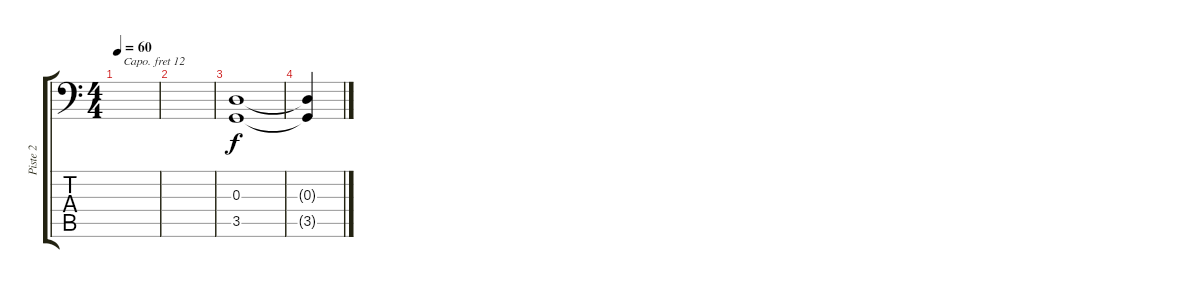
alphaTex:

\track ("Piste 2" "Piste 2") {instrument synthstrings1}
\staff {score tabs}
\capo 12
\tuning (C3 G2 D2 A1 E1 B0) {hide}
\ts (4 4)
\tempo 60
\clef f4
\ks c
|
|
(0.3 3.5).1 |
(0.3{t} 3.5{t}).4
